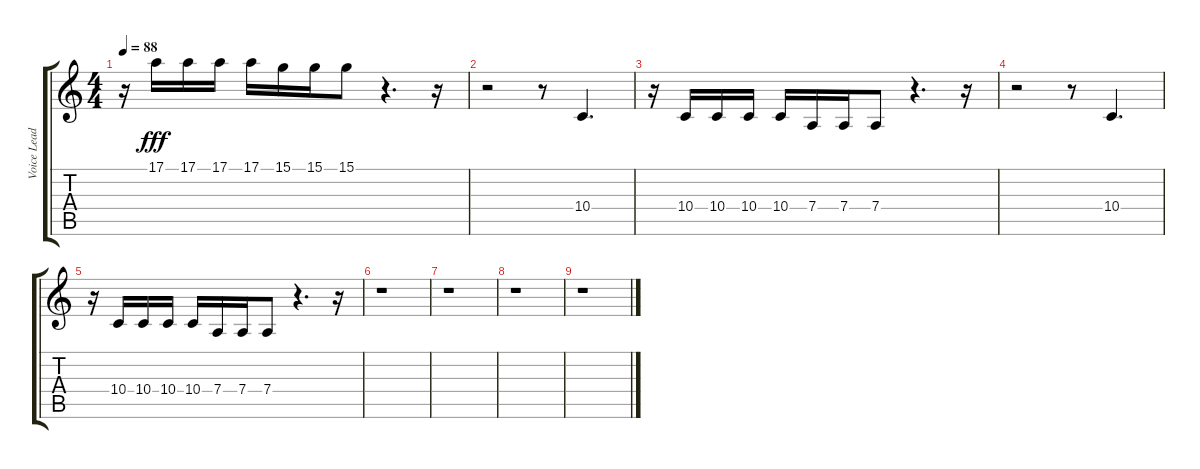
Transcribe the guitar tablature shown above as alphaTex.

\track ("Voice Lead" "Voice Lead") {instrument voiceoohs}
\staff {score tabs}
\tuning (E4 B3 G3 D3 A2 E2) {hide}
\ts (4 4)
\tempo 88
\clef g2
\ks c
r.16{dy fff} 17.1.16 17.1.16 17.1.16 17.1.16 15.1.16 15.1.16 15.1.8 r.4{d} r.16 |
r.2 r.8 10.4.4{d} |
r.16 10.4.16 10.4.16 10.4.16 10.4.16 7.4.16 7.4.16 7.4.8 r.4{d} r.16 |
r.2 r.8 10.4.4{d} |
r.16 10.4.16 10.4.16 10.4.16 10.4.16 7.4.16 7.4.16 7.4.8 r.4{d} r.16 |
r.1 |
r.1 |
r.1 |
r.1
